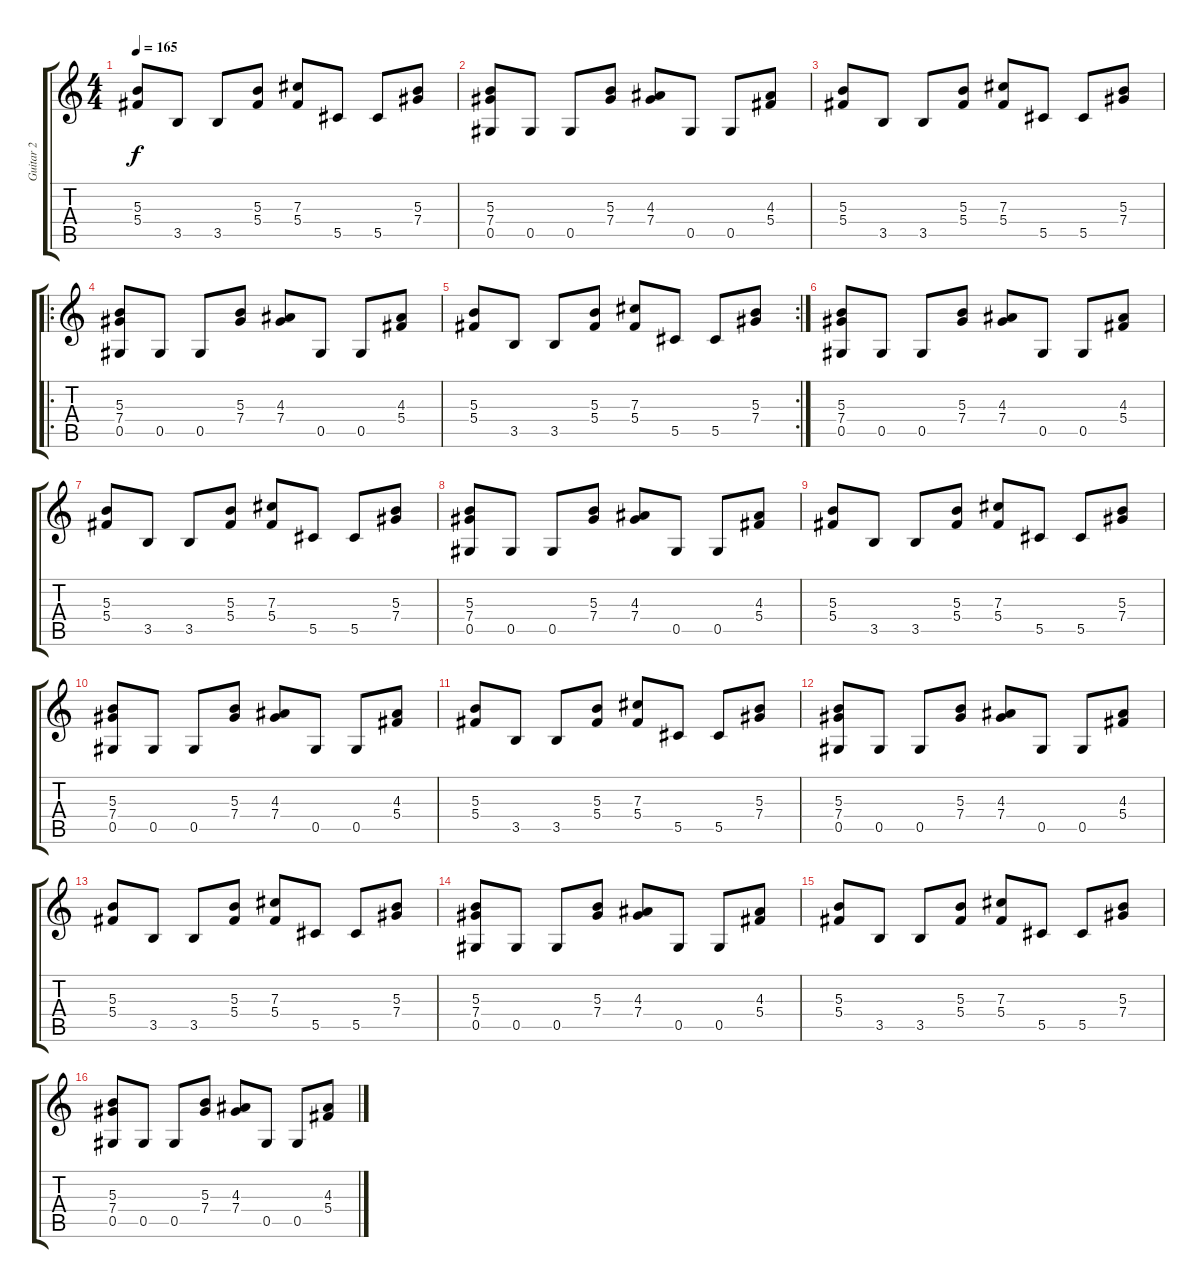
\track ("Guitar 2" "Guitar 2") {instrument overdrivenguitar}
\staff {score tabs}
\tuning (Eb4 Bb3 Gb3 Db3 Ab2 Eb2) {hide}
\ts (4 4)
\tempo 165
\clef g2
\ks c
(5.3 5.4).8{dy f} 3.5.8 3.5.8 (5.3 5.4).8 (7.3 5.4).8 5.5.8 5.5.8 (5.3 7.4).8 |
(5.3 7.4 0.5).8 0.5.8 0.5.8 (5.3 7.4).8 (4.3 7.4).8 0.5.8 0.5.8 (4.3 5.4).8 |
(5.3 5.4).8 3.5.8 3.5.8 (5.3 5.4).8 (7.3 5.4).8 5.5.8 5.5.8 (5.3 7.4).8 |
\ro
(5.3 7.4 0.5).8 0.5.8 0.5.8 (5.3 7.4).8 (4.3 7.4).8 0.5.8 0.5.8 (4.3 5.4).8 |
\rc 2
(5.3 5.4).8 3.5.8 3.5.8 (5.3 5.4).8 (7.3 5.4).8 5.5.8 5.5.8 (5.3 7.4).8 |
(5.3 7.4 0.5).8 0.5.8 0.5.8 (5.3 7.4).8 (4.3 7.4).8 0.5.8 0.5.8 (4.3 5.4).8 |
(5.3 5.4).8 3.5.8 3.5.8 (5.3 5.4).8 (7.3 5.4).8 5.5.8 5.5.8 (5.3 7.4).8 |
(5.3 7.4 0.5).8 0.5.8 0.5.8 (5.3 7.4).8 (4.3 7.4).8 0.5.8 0.5.8 (4.3 5.4).8 |
(5.3 5.4).8 3.5.8 3.5.8 (5.3 5.4).8 (7.3 5.4).8 5.5.8 5.5.8 (5.3 7.4).8 |
(5.3 7.4 0.5).8 0.5.8 0.5.8 (5.3 7.4).8 (4.3 7.4).8 0.5.8 0.5.8 (4.3 5.4).8 |
(5.3 5.4).8 3.5.8 3.5.8 (5.3 5.4).8 (7.3 5.4).8 5.5.8 5.5.8 (5.3 7.4).8 |
(5.3 7.4 0.5).8 0.5.8 0.5.8 (5.3 7.4).8 (4.3 7.4).8 0.5.8 0.5.8 (4.3 5.4).8 |
(5.3 5.4).8 3.5.8 3.5.8 (5.3 5.4).8 (7.3 5.4).8 5.5.8 5.5.8 (5.3 7.4).8 |
(5.3 7.4 0.5).8 0.5.8 0.5.8 (5.3 7.4).8 (4.3 7.4).8 0.5.8 0.5.8 (4.3 5.4).8 |
(5.3 5.4).8 3.5.8 3.5.8 (5.3 5.4).8 (7.3 5.4).8 5.5.8 5.5.8 (5.3 7.4).8 |
(5.3 7.4 0.5).8 0.5.8 0.5.8 (5.3 7.4).8 (4.3 7.4).8 0.5.8 0.5.8 (4.3 5.4).8
